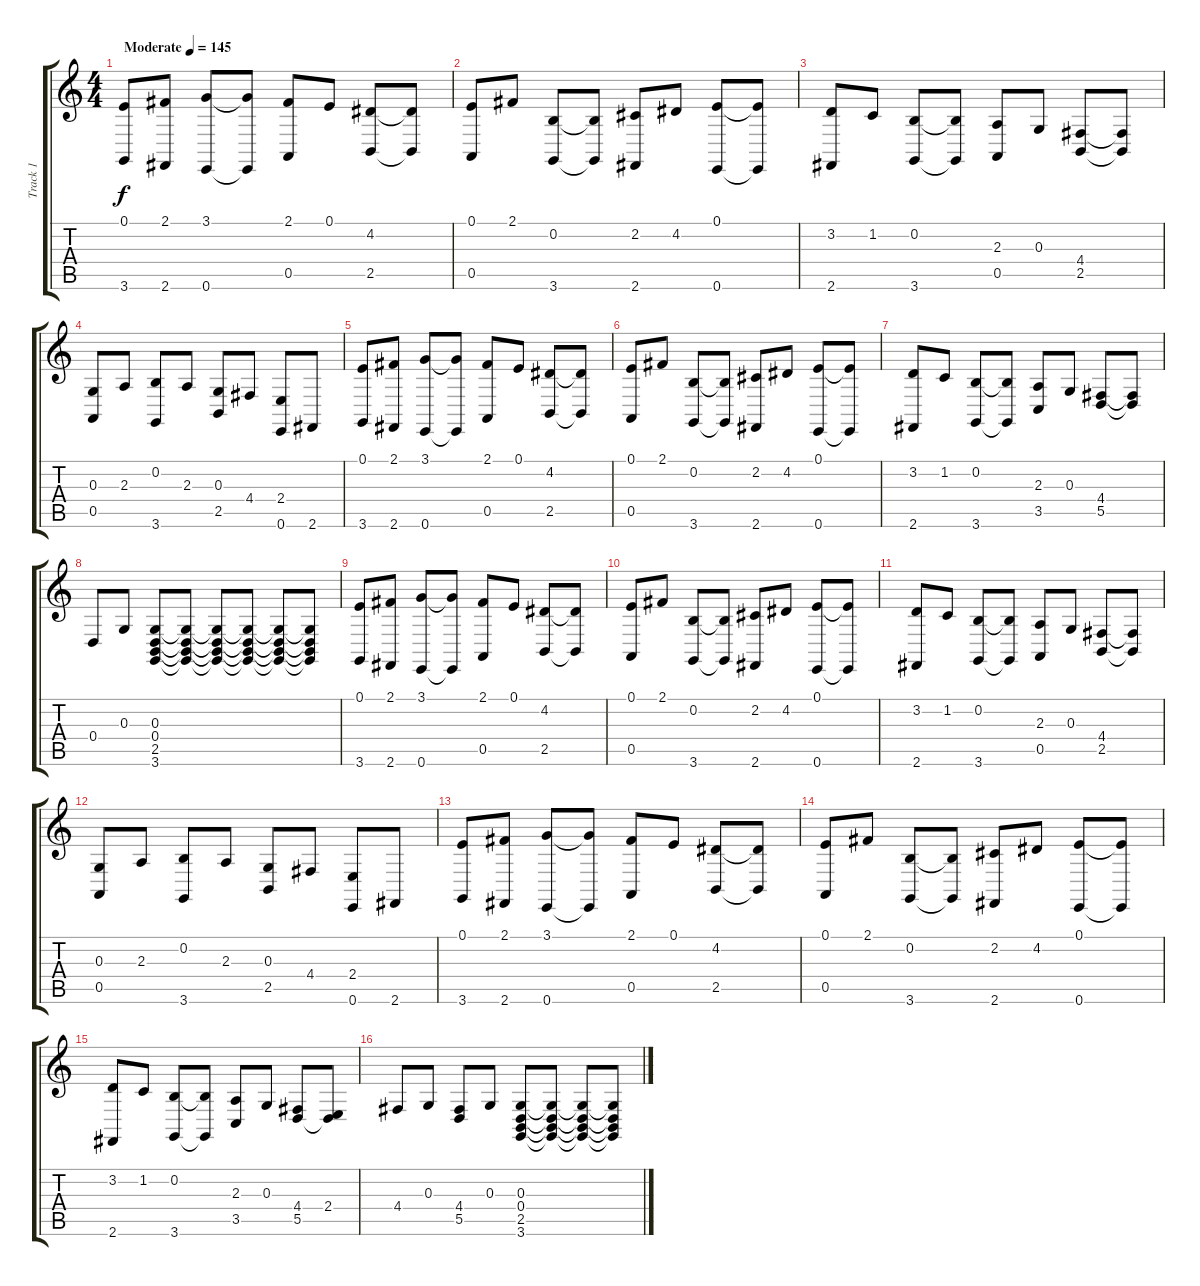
\track ("Track 1" "Track 1") {instrument drawbarorgan}
\staff {score tabs}
\tuning (E4 B3 G3 D3 A2 E2) {hide}
\ts (4 4)
\tempo (145 "Moderate")
\clef g2
\ks c
(0.1 3.6).8{dy f instrument drawbarorgan} (2.1 2.6).8 (3.1 0.6).8 (3.1{t} 0.6{t}).8 (2.1 0.5).8 0.1.8 (4.2 2.5).8 (4.2{t} 2.5{t}).8 |
(0.1 0.5).8 2.1.8 (0.2 3.6).8 (0.2{t} 3.6{t}).8 (2.2 2.6).8 4.2.8 (0.1 0.6).8 (0.1{t} 0.6{t}).8 |
(3.2 2.6).8 1.2.8 (0.2 3.6).8 (0.2{t} 3.6{t}).8 (2.3 0.5).8 0.3.8 (4.4 2.5).8 (4.4{t} 2.5{t}).8 |
(0.3 0.5).8 2.3.8 (0.2 3.6).8 2.3.8 (0.3 2.5).8 4.4.8 (2.4 0.6).8 2.6.8 |
(0.1 3.6).8 (2.1 2.6).8 (3.1 0.6).8 (3.1{t} 0.6{t}).8 (2.1 0.5).8 0.1.8 (4.2 2.5).8 (4.2{t} 2.5{t}).8 |
(0.1 0.5).8 2.1.8 (0.2 3.6).8 (0.2{t} 3.6{t}).8 (2.2 2.6).8 4.2.8 (0.1 0.6).8 (0.1{t} 0.6{t}).8 |
(3.2 2.6).8 1.2.8 (0.2 3.6).8 (0.2{t} 3.6{t}).8 (2.3 3.5).8 0.3.8 (4.4 5.5).8 (4.4{t} 5.5{t}).8 |
0.4.8 0.3.8 (0.3 0.4 2.5 3.6).8 (0.3{t} 0.4{t} 2.5{t} 3.6{t}).8 (0.3{t} 0.4{t} 2.5{t} 3.6{t}).8 (0.3{t} 0.4{t} 2.5{t} 3.6{t}).8 (0.3{t} 0.4{t} 2.5{t} 3.6{t}).8 (0.3{t} 0.4{t} 2.5{t} 3.6{t}).8 |
(0.1 3.6).8 (2.1 2.6).8 (3.1 0.6).8 (3.1{t} 0.6{t}).8 (2.1 0.5).8 0.1.8 (4.2 2.5).8 (4.2{t} 2.5{t}).8 |
(0.1 0.5).8 2.1.8 (0.2 3.6).8 (0.2{t} 3.6{t}).8 (2.2 2.6).8 4.2.8 (0.1 0.6).8 (0.1{t} 0.6{t}).8 |
(3.2 2.6).8 1.2.8 (0.2 3.6).8 (0.2{t} 3.6{t}).8 (2.3 0.5).8 0.3.8 (4.4 2.5).8 (4.4{t} 2.5{t}).8 |
(0.3 0.5).8 2.3.8 (0.2 3.6).8 2.3.8 (0.3 2.5).8 4.4.8 (2.4 0.6).8 2.6.8 |
(0.1 3.6).8 (2.1 2.6).8 (3.1 0.6).8 (3.1{t} 0.6{t}).8 (2.1 0.5).8 0.1.8 (4.2 2.5).8 (4.2{t} 2.5{t}).8 |
(0.1 0.5).8 2.1.8 (0.2 3.6).8 (0.2{t} 3.6{t}).8 (2.2 2.6).8 4.2.8 (0.1 0.6).8 (0.1{t} 0.6{t}).8 |
(3.2 2.6).8 1.2.8 (0.2 3.6).8 (0.2{t} 3.6{t}).8 (2.3 3.5).8 0.3.8 (4.4 5.5).8 (2.4 5.5{t}).8 |
4.4.8 0.3.8 (4.4 5.5).8 0.3.8 (0.3 0.4 2.5 3.6).8 (0.3{t} 0.4{t} 2.5{t} 3.6{t}).8 (0.3{t} 0.4{t} 2.5{t} 3.6{t}).8 (0.3{t} 0.4{t} 2.5{t} 3.6{t}).8
